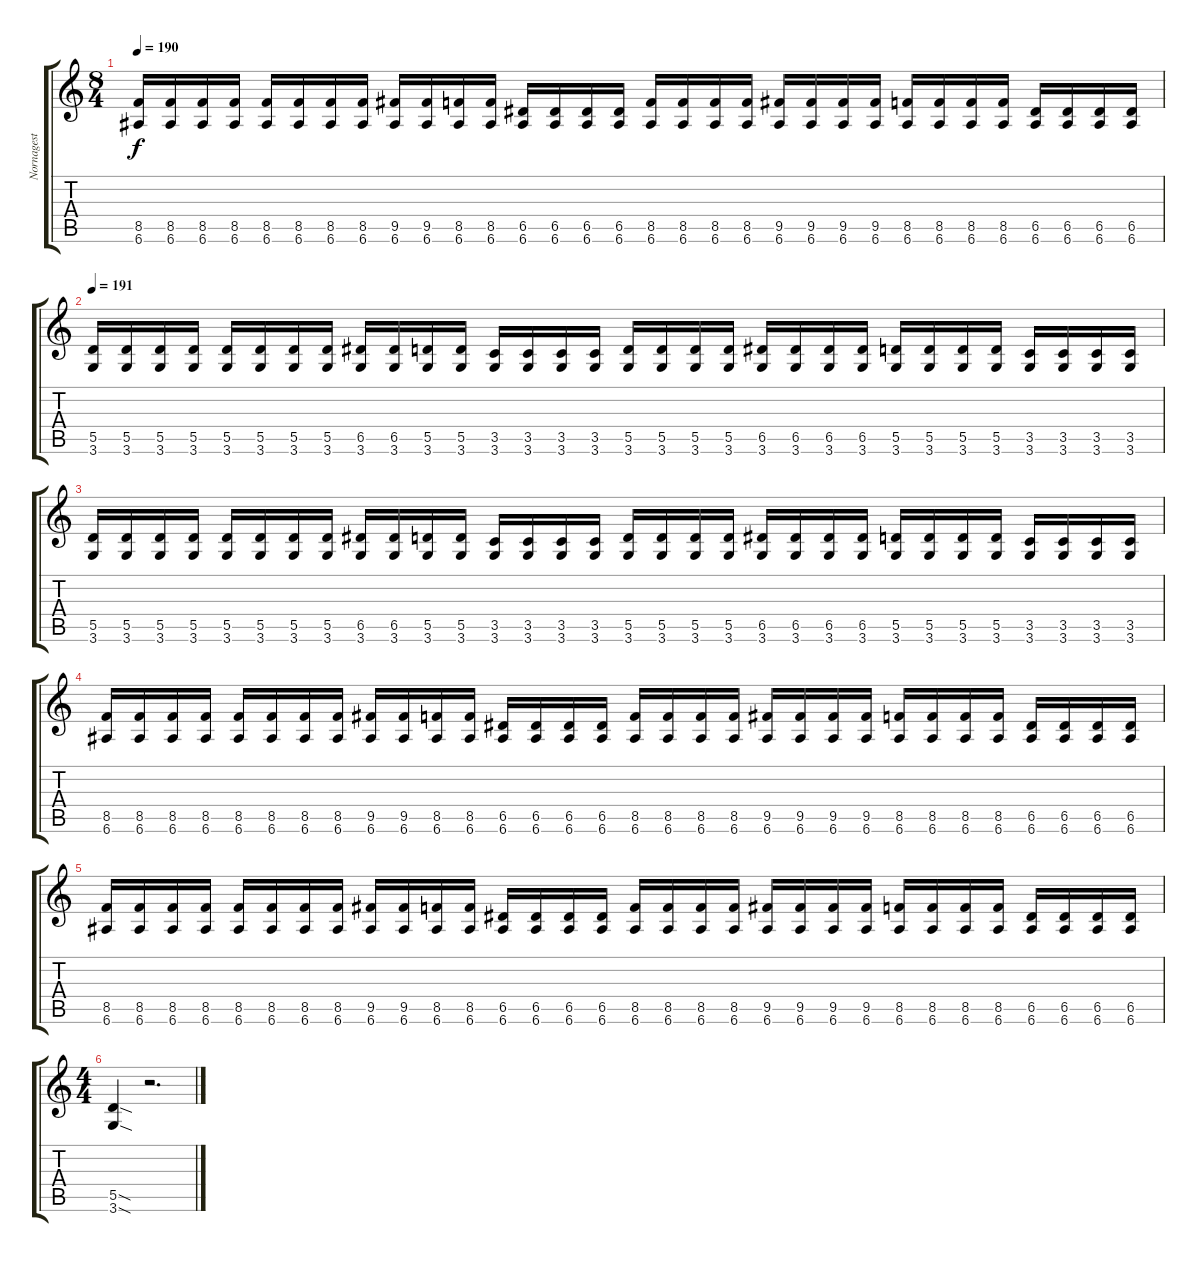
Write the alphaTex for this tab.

\track ("Nornagest" "Nornagest") {instrument distortionguitar}
\staff {score tabs}
\tuning (E4 B3 G3 D3 A2 E2) {hide}
\ts (8 4)
\tempo 190
\clef g2
\ks c
(8.5 6.6).16{dy f} (8.5 6.6).16 (8.5 6.6).16 (8.5 6.6).16 (8.5 6.6).16 (8.5 6.6).16 (8.5 6.6).16 (8.5 6.6).16 (9.5 6.6).16 (9.5 6.6).16 (8.5 6.6).16 (8.5 6.6).16 (6.5 6.6).16 (6.5 6.6).16 (6.5 6.6).16 (6.5 6.6).16 (8.5 6.6).16 (8.5 6.6).16 (8.5 6.6).16 (8.5 6.6).16 (9.5 6.6).16 (9.5 6.6).16 (9.5 6.6).16 (9.5 6.6).16 (8.5 6.6).16 (8.5 6.6).16 (8.5 6.6).16 (8.5 6.6).16 (6.5 6.6).16 (6.5 6.6).16 (6.5 6.6).16 (6.5 6.6).16 |
\tempo 191
(5.5 3.6).16 (5.5 3.6).16 (5.5 3.6).16 (5.5 3.6).16 (5.5 3.6).16 (5.5 3.6).16 (5.5 3.6).16 (5.5 3.6).16 (6.5 3.6).16 (6.5 3.6).16 (5.5 3.6).16 (5.5 3.6).16 (3.5 3.6).16 (3.5 3.6).16 (3.5 3.6).16 (3.5 3.6).16 (5.5 3.6).16 (5.5 3.6).16 (5.5 3.6).16 (5.5 3.6).16 (6.5 3.6).16 (6.5 3.6).16 (6.5 3.6).16 (6.5 3.6).16 (5.5 3.6).16 (5.5 3.6).16 (5.5 3.6).16 (5.5 3.6).16 (3.5 3.6).16 (3.5 3.6).16 (3.5 3.6).16 (3.5 3.6).16 |
(5.5 3.6).16 (5.5 3.6).16 (5.5 3.6).16 (5.5 3.6).16 (5.5 3.6).16 (5.5 3.6).16 (5.5 3.6).16 (5.5 3.6).16 (6.5 3.6).16 (6.5 3.6).16 (5.5 3.6).16 (5.5 3.6).16 (3.5 3.6).16 (3.5 3.6).16 (3.5 3.6).16 (3.5 3.6).16 (5.5 3.6).16 (5.5 3.6).16 (5.5 3.6).16 (5.5 3.6).16 (6.5 3.6).16 (6.5 3.6).16 (6.5 3.6).16 (6.5 3.6).16 (5.5 3.6).16 (5.5 3.6).16 (5.5 3.6).16 (5.5 3.6).16 (3.5 3.6).16 (3.5 3.6).16 (3.5 3.6).16 (3.5 3.6).16 |
(8.5 6.6).16 (8.5 6.6).16 (8.5 6.6).16 (8.5 6.6).16 (8.5 6.6).16 (8.5 6.6).16 (8.5 6.6).16 (8.5 6.6).16 (9.5 6.6).16 (9.5 6.6).16 (8.5 6.6).16 (8.5 6.6).16 (6.5 6.6).16 (6.5 6.6).16 (6.5 6.6).16 (6.5 6.6).16 (8.5 6.6).16 (8.5 6.6).16 (8.5 6.6).16 (8.5 6.6).16 (9.5 6.6).16 (9.5 6.6).16 (9.5 6.6).16 (9.5 6.6).16 (8.5 6.6).16 (8.5 6.6).16 (8.5 6.6).16 (8.5 6.6).16 (6.5 6.6).16 (6.5 6.6).16 (6.5 6.6).16 (6.5 6.6).16 |
(8.5 6.6).16 (8.5 6.6).16 (8.5 6.6).16 (8.5 6.6).16 (8.5 6.6).16 (8.5 6.6).16 (8.5 6.6).16 (8.5 6.6).16 (9.5 6.6).16 (9.5 6.6).16 (8.5 6.6).16 (8.5 6.6).16 (6.5 6.6).16 (6.5 6.6).16 (6.5 6.6).16 (6.5 6.6).16 (8.5 6.6).16 (8.5 6.6).16 (8.5 6.6).16 (8.5 6.6).16 (9.5 6.6).16 (9.5 6.6).16 (9.5 6.6).16 (9.5 6.6).16 (8.5 6.6).16 (8.5 6.6).16 (8.5 6.6).16 (8.5 6.6).16 (6.5 6.6).16 (6.5 6.6).16 (6.5 6.6).16 (6.5 6.6).16 |
\ts (4 4)
(5.5{sod} 3.6{sod}).4 r.2{d}
